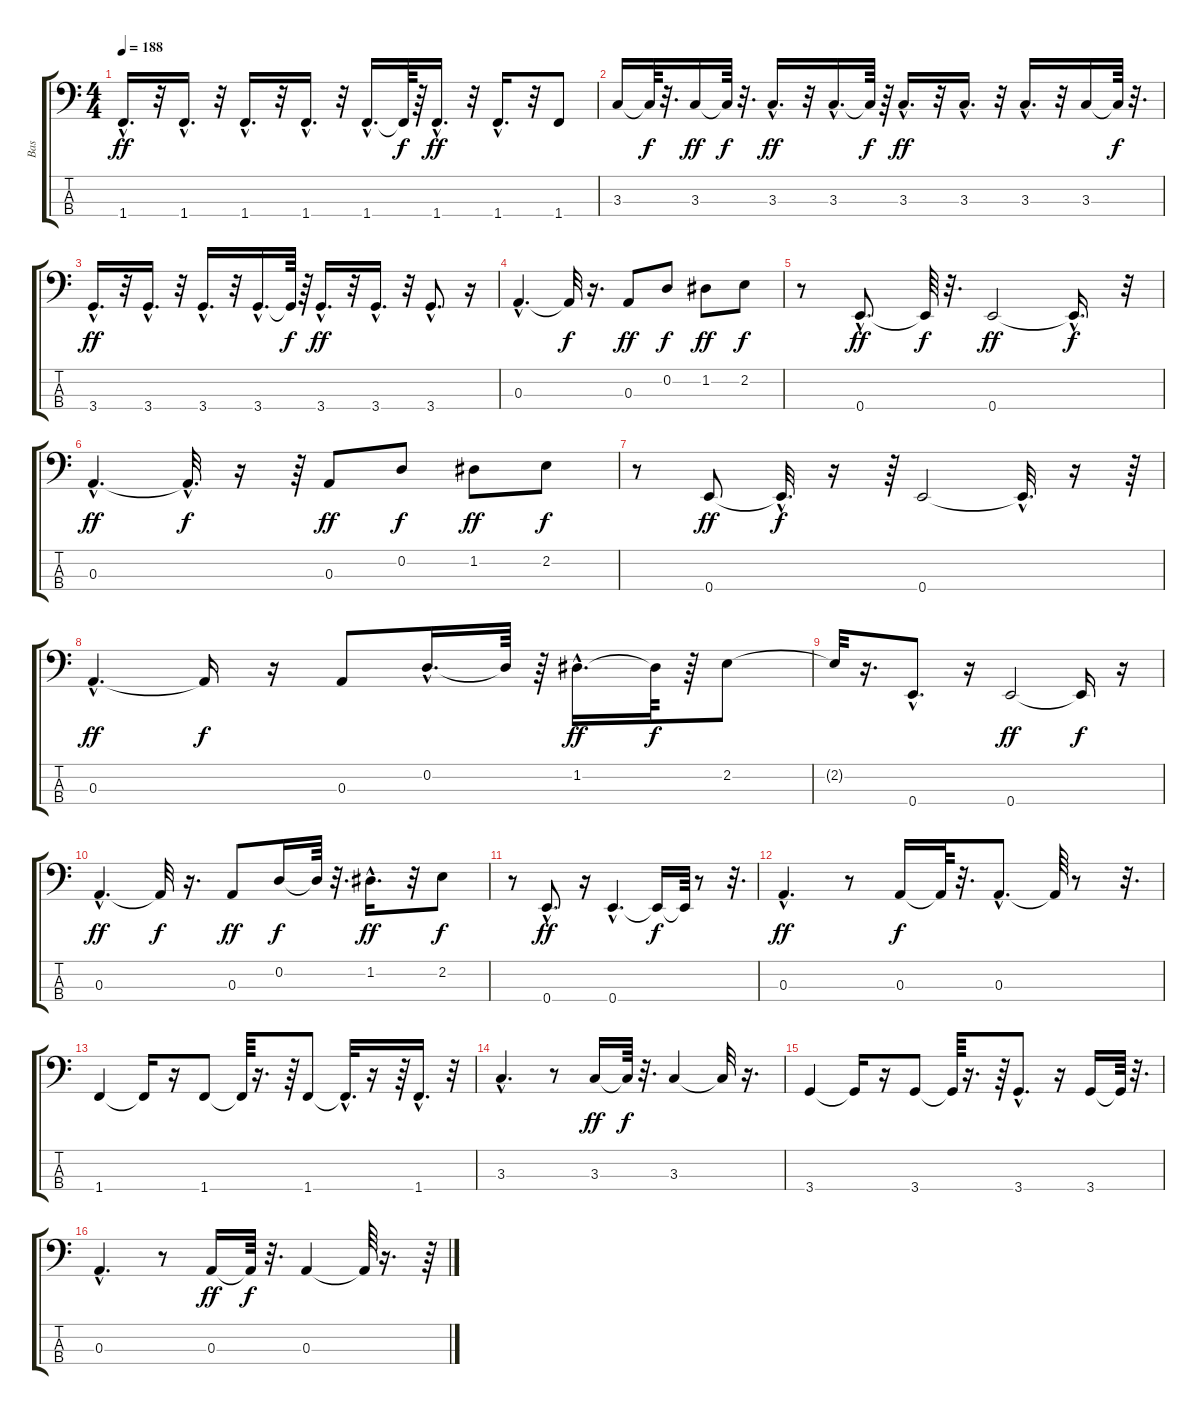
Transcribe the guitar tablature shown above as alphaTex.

\track ("Bas" "Bas") {instrument electricbassfinger}
\staff {score tabs}
\tuning (G2 D2 A1 E1) {hide}
\ts (4 4)
\tempo 188
\clef f4
\ks c
1.4{hac}.16{d dy ff} r.32 1.4{hac}.16{d} r.32 1.4{hac}.16{d} r.32 1.4{hac}.16{d} r.32 1.4{hac}.16{d} 1.4{t}.64{dy f} r.64 1.4{hac}.16{d dy ff} r.32 1.4{hac}.16{d} r.32 1.4.8 |
3.3.16 3.3{t}.64{dy f} r.32{d} 3.3.16{dy ff} 3.3{t}.64{dy f} r.32{d} 3.3{hac}.16{d dy ff} r.32 3.3{hac}.16{d} 3.3{t}.64{dy f} r.64 3.3{hac}.16{d dy ff} r.32 3.3{hac}.16{d} r.32 3.3{hac}.16{d} r.32 3.3.16 3.3{t}.64{dy f} r.32{d} |
3.4{hac}.16{d dy ff} r.32 3.4{hac}.16{d} r.32 3.4{hac}.16{d} r.32 3.4{hac}.16{d} 3.4{t}.64{dy f} r.64 3.4{hac}.16{d dy ff} r.32 3.4{hac}.16{d} r.32 3.4{hac}.8{d} r.16 |
0.3{hac}.4{d} 0.3{t}.32{dy f} r.16{d} 0.3.8{dy ff} 0.2.8{dy f} 1.2.8{dy ff} 2.2.8{dy f} |
r.8 0.4{hac}.8{d dy ff} 0.4{t}.64{dy f} r.32{d} 0.4.2{dy ff} 0.4{hac t}.16{d dy f} r.32 |
0.3{hac}.4{d dy ff} 0.3{hac t}.32{d dy f} r.16 r.64 0.3.8{dy ff} 0.2.8{dy f} 1.2.8{dy ff} 2.2.8{dy f} |
r.8 0.4.8{dy ff} 0.4{hac t}.32{d dy f} r.16 r.64 0.4.2 0.4{hac t}.32{d} r.16 r.64 |
0.3{hac}.4{d dy ff} 0.3{t}.16{dy f} r.16 0.3.8 0.2{hac}.16{d} 0.2{t}.64 r.64 1.2{hac}.16{d dy ff} 1.2{t}.64{dy f} r.64 2.2.8 |
2.2{t}.32 r.16{d} 0.4{hac}.8{d} r.16 0.4.2{dy ff} 0.4{t}.16{dy f} r.16 |
0.3{hac}.4{d dy ff} 0.3{t}.32{dy f} r.16{d} 0.3.8{dy ff} 0.2.16{dy f} 0.2{t}.64 r.32{d} 1.2{hac}.16{d dy ff} r.32 2.2.8{dy f} |
r.8 0.4{hac}.8{d dy ff} r.16 0.4{hac}.4{d} 0.4{t}.16{dy f} 0.4{t}.64 r.8 r.32{d} |
0.3{hac}.4{d dy ff} r.8 0.3.16{dy f} 0.3{t}.64 r.32{d} 0.3{hac}.8{d} 0.3{t}.64 r.8 r.32{d} |
1.4.4 1.4{t}.16 r.16 1.4.8 1.4{t}.64 r.16{d} r.64 1.4.8 1.4{hac t}.32{d} r.16 r.64 1.4{hac}.16{d} r.32 |
3.3{hac}.4{d} r.8 3.3.16{dy ff} 3.3{t}.64{dy f} r.32{d} 3.3.4 3.3{t}.32 r.16{d} |
3.4.4 3.4{t}.16 r.16 3.4.8 3.4{t}.64 r.16{d} r.64 3.4{hac}.8{d} r.16 3.4.16 3.4{t}.64 r.32{d} |
0.3{hac}.4{d} r.8 0.3.16{dy ff} 0.3{t}.64{dy f} r.32{d} 0.3.4 0.3{t}.64 r.16{d} r.64
